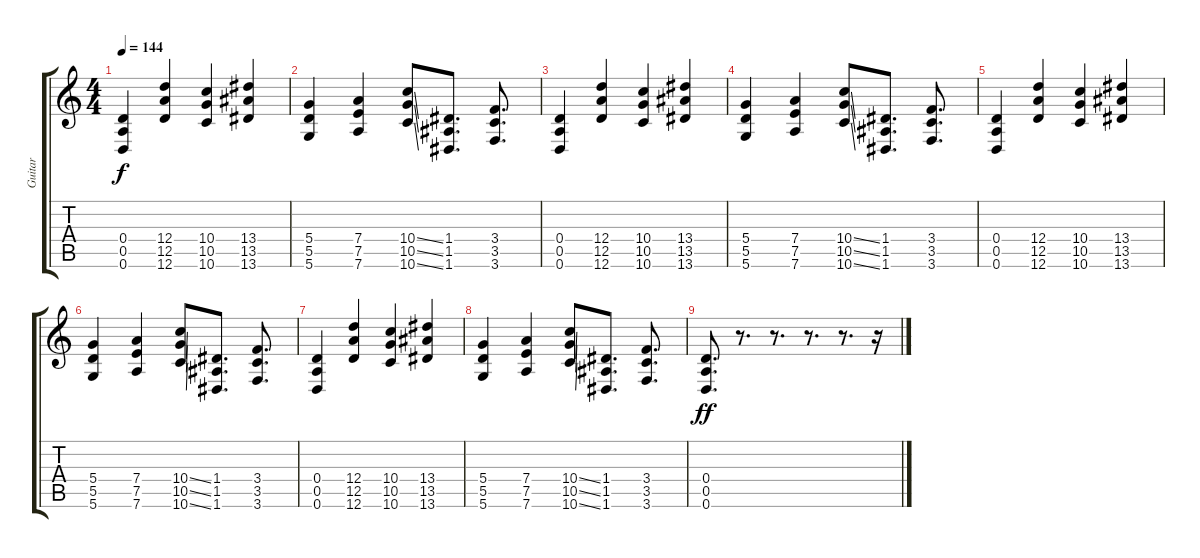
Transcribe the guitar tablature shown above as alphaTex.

\track ("Guitar" "Guitar") {instrument distortionguitar}
\staff {score tabs}
\tuning (E4 B3 G3 D3 A2 D2) {hide}
\ts (4 4)
\tempo 144
\clef g2
\ks c
(0.4 0.5 0.6).4{dy f} (12.4 12.5 12.6).4 (10.4 10.5 10.6).4 (13.4 13.5 13.6).4 |
(5.4 5.5 5.6).4 (7.4 7.5 7.6).4 (10.4{ss} 10.5{ss} 10.6{ss}).8 (1.4 1.5 1.6).8{d} (3.4 3.5 3.6).8{d} |
(0.4 0.5 0.6).4 (12.4 12.5 12.6).4 (10.4 10.5 10.6).4 (13.4 13.5 13.6).4 |
(5.4 5.5 5.6).4 (7.4 7.5 7.6).4 (10.4{ss} 10.5{ss} 10.6{ss}).8 (1.4 1.5 1.6).8{d} (3.4 3.5 3.6).8{d} |
(0.4 0.5 0.6).4 (12.4 12.5 12.6).4 (10.4 10.5 10.6).4 (13.4 13.5 13.6).4 |
(5.4 5.5 5.6).4 (7.4 7.5 7.6).4 (10.4{ss} 10.5{ss} 10.6{ss}).8 (1.4 1.5 1.6).8{d} (3.4 3.5 3.6).8{d} |
(0.4 0.5 0.6).4 (12.4 12.5 12.6).4 (10.4 10.5 10.6).4 (13.4 13.5 13.6).4 |
(5.4 5.5 5.6).4 (7.4 7.5 7.6).4 (10.4{ss} 10.5{ss} 10.6{ss}).8 (1.4 1.5 1.6).8{d} (3.4 3.5 3.6).8{d} |
(0.4 0.5 0.6).8{d dy ff} r.8{d} r.8{d} r.8{d} r.8{d} r.16
